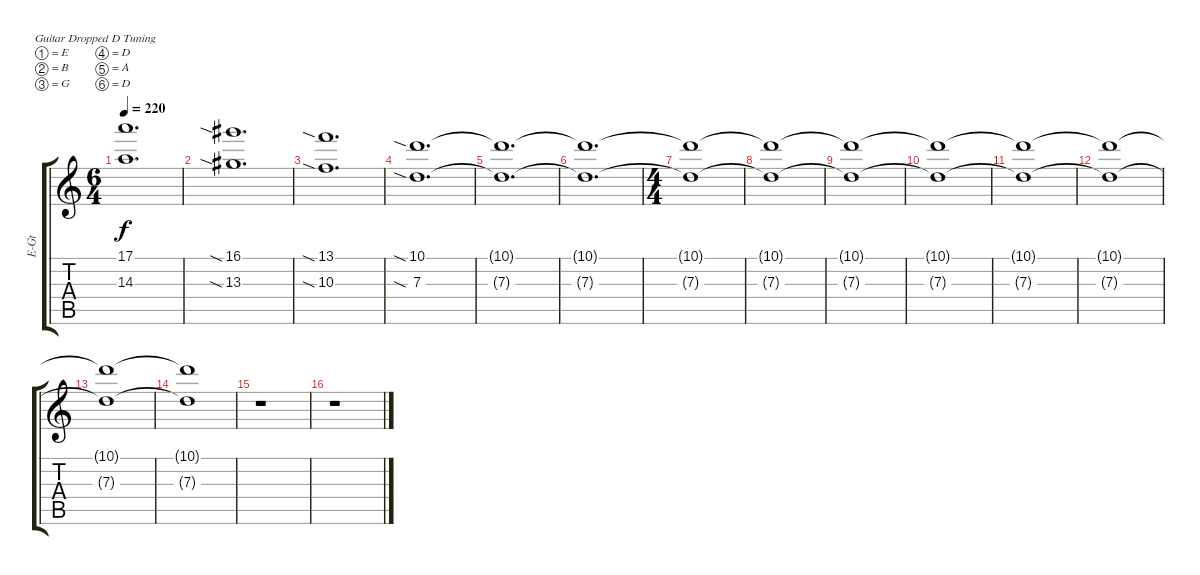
\bracketExtendMode groupsimilarinstruments
\otherSystemsTrackNameOrientation horizontal
\track ("Lead guitar" "E-Gt") {instrument overdrivenguitar}
\staff {score tabs}
\tuning (E4 B3 G3 D3 A2 D2)
\ts (6 4)
\tempo 220
\clef g2
\ks c
(17.1 14.3).1{d dy f beam Down} |
(16.1{sia acc #} 13.3{sia acc #}).1{d beam Down} |
(13.1{sia} 10.3{sia}).1{d beam Down} |
(10.1{sia} 7.3{sia}).1{d beam Down} |
(10.1{t} 7.3{t}).1{d beam Down} |
(10.1{t} 7.3{t}).1{d beam Down} |
\ts (4 4)
(10.1{t} 7.3{t}).1{beam Down} |
(10.1{t} 7.3{t}).1{beam Down} |
(10.1{t} 7.3{t}).1{beam Down} |
(10.1{t} 7.3{t}).1{beam Down} |
(10.1{t} 7.3{t}).1{beam Down} |
(10.1{t} 7.3{t}).1{beam Down} |
(10.1{t} 7.3{t}).1{beam Down} |
(10.1{t} 7.3{t}).1{beam Down} |
r.1{beam Down} |
r.1{beam Down}
